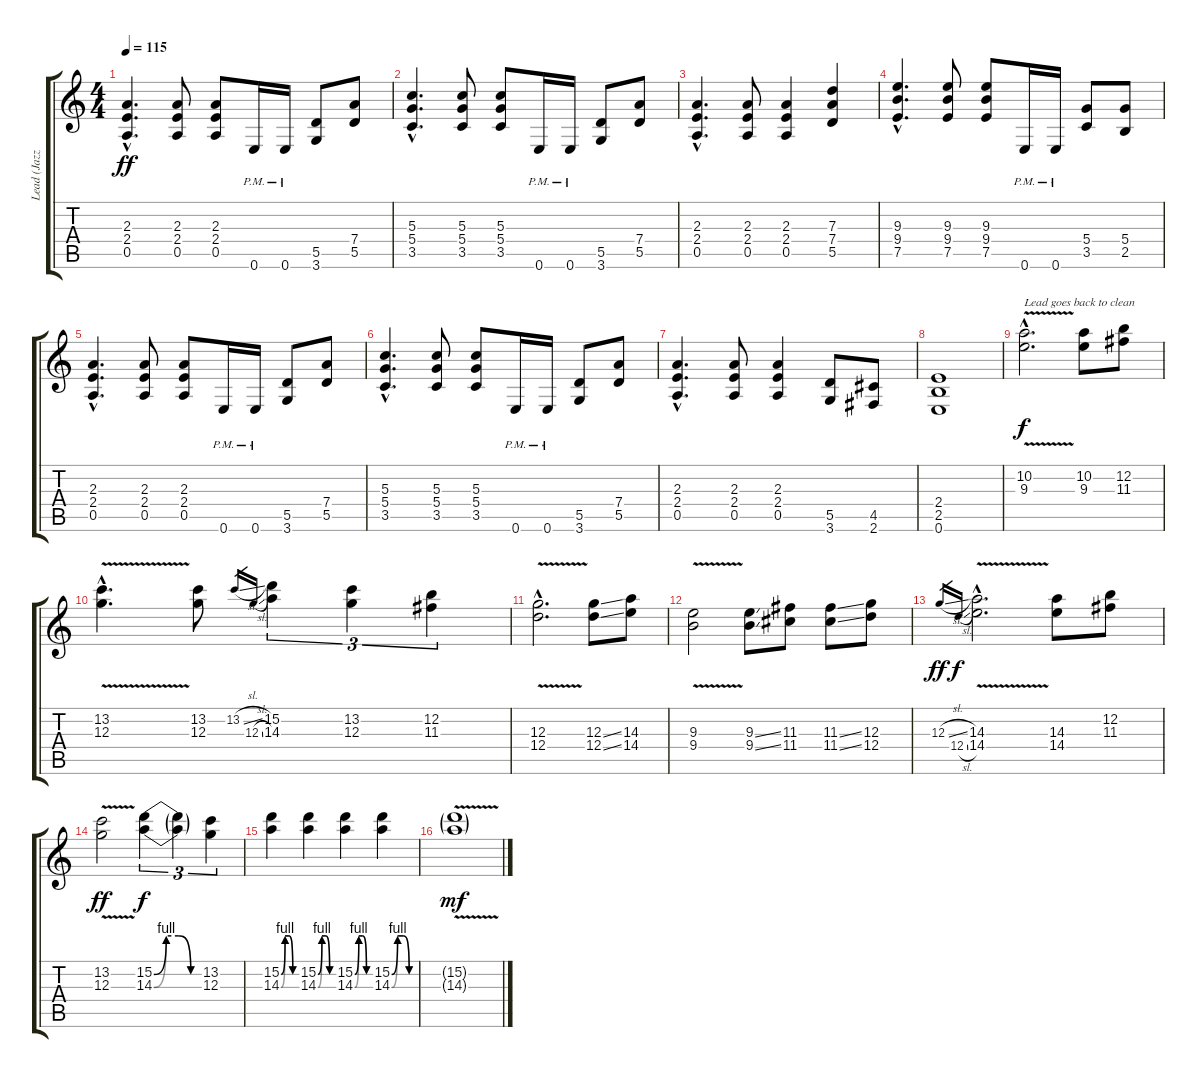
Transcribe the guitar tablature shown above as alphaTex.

\track ("Lead (Jazz Guitar) - Kirk" "Lead (Jazz") {instrument distortionguitar}
\staff {score tabs}
\tuning (E4 B3 G3 D3 A2 E2) {hide}
\ts (4 4)
\tempo 115
\clef g2
\ks c
(2.3{hac} 2.4{hac} 0.5{hac}).4{d dy ff} (2.3 2.4 0.5).8 (2.3 2.4 0.5).8 0.6{pm}.16 0.6{pm}.16 (5.5 3.6).8 (7.4 5.5).8 |
(5.3{hac} 5.4{hac} 3.5{hac}).4{d} (5.3 5.4 3.5).8 (5.3 5.4 3.5).8 0.6{pm}.16 0.6{pm}.16 (5.5 3.6).8 (7.4 5.5).8 |
(2.3{hac} 2.4{hac} 0.5{hac}).4{d} (2.3 2.4 0.5).8 (2.3 2.4 0.5).4 (7.3 7.4 5.5).4 |
(9.3{hac} 9.4{hac} 7.5{hac}).4{d} (9.3 9.4 7.5).8 (9.3 9.4 7.5).8 0.6{pm}.16 0.6{pm}.16 (5.4 3.5).8 (5.4 2.5).8 |
(2.3{hac} 2.4{hac} 0.5{hac}).4{d} (2.3 2.4 0.5).8 (2.3 2.4 0.5).8 0.6{pm}.16 0.6{pm}.16 (5.5 3.6).8 (7.4 5.5).8 |
(5.3{hac} 5.4{hac} 3.5{hac}).4{d} (5.3 5.4 3.5).8 (5.3 5.4 3.5).8 0.6{pm}.16 0.6{pm}.16 (5.5 3.6).8 (7.4 5.5).8 |
(2.3{hac} 2.4{hac} 0.5{hac}).4{d} (2.3 2.4 0.5).8 (2.3 2.4 0.5).4 (5.5 3.6).8 (4.5 2.6).8 |
(2.4 2.5 0.6).1 |
(10.2{v hac} 9.3{v hac}).2{d txt "Lead goes back to clean" dy f volume 13 instrument electricguitarjazz} (10.2 9.3).8 (12.2 11.3).8 |
(13.2{v hac} 12.3{v hac}).4{d} (13.2 12.3).8 13.2{sl}.16{gr} 12.3{sl}.16{gr} (15.2 14.3).4{tu (3 2)} (13.2 12.3).4{tu (3 2)} (12.2 11.3).4{tu (3 2)} |
(12.3{v hac} 12.4{v hac}).2{d} (12.3{ss} 12.4{ss}).8 (14.3 14.4).8 |
(9.3{v} 9.4{v}).2 (9.3{ss} 9.4{ss}).8 (11.3 11.4).8 (11.3{ss} 11.4{ss}).8 (12.3 12.4).8 |
12.3{sl}.16{gr dy ff} 12.4{sl}.16{gr dy f} (14.3{v hac} 14.4{v hac}).2{d} (14.3 14.4).8 (12.2 11.3).8 |
(13.2{v} 12.3{v}).2{dy ff} (15.2{be (custom 0 0 15 4 30 4 45 0 60 0)} 14.3{be (custom 0 0 15 4 30 4 45 0 60 0)}).4{tu (3 2) dy f} (15.2{t} 14.3{t}).4{tu (3 2)} (13.2 12.3).4{tu (3 2)} |
(15.2{be (custom 0 0 15 4 30 4 45 0 60 0)} 14.3{be (custom 0 0 15 4 30 4 45 0 60 0)}).4 (15.2{be (custom 0 0 15 4 30 4 45 0 60 0)} 14.3{be (custom 0 0 15 4 30 4 45 0 60 0)}).4 (15.2{be (custom 0 0 15 4 30 4 45 0 60 0)} 14.3{be (custom 0 0 15 4 30 4 45 0 60 0)}).4 (15.2{be (custom 0 0 15 4 30 4 45 0 60 0)} 14.3{be (custom 0 0 15 4 30 4 45 0 60 0)}).4 |
(15.2{v g} 14.3{v g}).1{dy mf}
